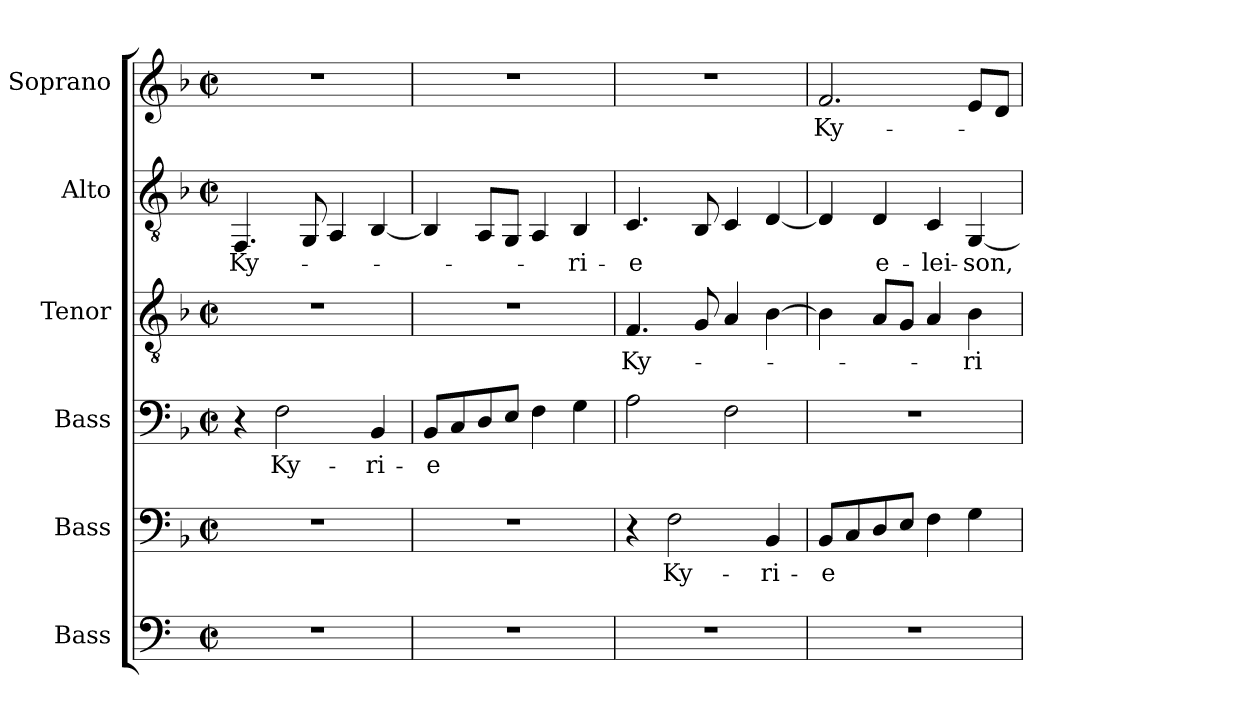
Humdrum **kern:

**kern	**kern	**text	**kern	**text	**kern	**text	**kern	**text	**kern	**text
*part6	*part5	*part5	*part4	*part4	*part3	*part3	*part2	*part2	*part1	*part1
*staff6	*staff5	*staff5	*staff4	*staff4	*staff3	*staff3	*staff2	*staff2	*staff1	*staff1
*I"Bass	*I"Bass	*	*I"Bass	*	*I"Tenor	*	*I"Alto	*	*I"Soprano	*
*I'B.	*I'B.	*	*I'B.	*	*I'T.	*	*I'A.	*	*I'S.	*
!!LO:PB:g=z
*clefF4	*clefF4	*	*clefF4	*	*clefGv2	*	*clefGv2	*	*clefG2	*
*	*	*	*	*	*ITrd7c12	*	*	*	*	*
*k[]	*k[b-]	*	*k[b-]	*	*k[b-]	*	*k[b-]	*	*k[b-]	*
*C:	*F:	*	*F:	*	*F:	*	*F:	*	*F:	*
*M2/2	*M2/2	*	*M2/2	*	*M2/2	*	*M2/2	*	*M2/2	*
*met(c|)	*met(c|)	*	*met(c|)	*	*met(c|)	*	*met(c|)	*	*met(c|)	*
=1	=1	=1	=1	=1	=1	=1	=1	=1	=1	=1
!	!	!	!	!	!	!	!	!LO:LY:b:color=#000000	!	!
1r	1r	.	4r	.	1r	.	4.FFi/	Ky-	1r	.
!	!	!	!	!LO:LY:b:color=#000000	!	!	!	!	!	!
.	.	.	2Fi\	Ky-	.	.	.	.	.	.
.	.	.	.	.	.	.	8GGi/	.	.	.
.	.	.	.	.	.	.	4AAi/	.	.	.
!	!	!	!	!LO:LY:b:color=#000000	!	!	!	!	!	!
.	.	.	4BB-i/	-ri-	.	.	[4BB-i/	.	.	.
=2	=2	=2	=2	=2	=2	=2	=2	=2	=2	=2
!	!	!	!	!LO:LY:b:color=#000000	!	!	!	!	!	!
1r	1r	.	8BB-i/L	-e	1r	.	4BB-i/]	.	1r	.
.	.	.	8Ci/	.	.	.	.	.	.	.
.	.	.	8Di/	.	.	.	8AAi/L	.	.	.
.	.	.	8Ei/J	.	.	.	8GGi/J	.	.	.
.	.	.	4Fi\	.	.	.	4AAi/	.	.	.
!	!	!	!	!	!	!	!	!LO:LY:b:color=#000000	!	!
.	.	.	4Gi\	.	.	.	4BB-i/	-ri-	.	.
=3	=3	=3	=3	=3	=3	=3	=3	=3	=3	=3
!	!	!	!	!	!	!LO:LY:b:color=#000000	!	!	!	!
!	!	!	!	!	!	!	!	!LO:LY:b:color=#000000	!	!
1r	4r	.	2Ai\	.	4.FFi/	Ky-	4.Ci/	-e	1r	.
!	!	!LO:LY:b:color=#000000	!	!	!	!	!	!	!	!
.	2Fi\	Ky-	.	.	.	.	.	.	.	.
.	.	.	.	.	8GGi/	.	8BB-i/	.	.	.
.	.	.	2Fi\	.	4AAi/	.	4Ci/	.	.	.
!	!	!LO:LY:b:color=#000000	!	!	!	!	!	!	!	!
.	4BB-i/	-ri-	.	.	[4BB-i\	.	[4Di/	.	.	.
=4	=4	=4	=4	=4	=4	=4	=4	=4	=4	=4
!	!	!LO:LY:b:color=#000000	!	!	!	!	!	!	!	!
!	!	!	!	!	!	!	!	!	!	!LO:LY:b:color=#000000
1r	8BB-i/L	-e	1r	.	4BB-i\]	.	4Di/]	.	2.fi/	Ky-
.	8Ci/	.	.	.	.	.	.	.	.	.
!	!	!	!	!	!	!	!	!LO:LY:b:color=#000000	!	!
.	8Di/	.	.	.	8AAi/L	.	4Di/	e-	.	.
.	8Ei/J	.	.	.	8GGi/J	.	.	.	.	.
!	!	!	!	!	!	!	!	!LO:LY:b:color=#000000	!	!
.	4Fi\	.	.	.	4AAi/	.	4Ci/	-lei-	.	.
!	!	!	!	!	!	!LO:LY:b:color=#000000	!	!	!	!
!	!	!	!	!	!	!	!	!LO:LY:b:color=#000000	!	!
.	4Gi\	.	.	.	4BB-i\	-ri-	[4GGi/	-son,	8ei/L	.
.	.	.	.	.	.	.	.	.	8di/J	.
=	=	=	=	=	=	=	=	=	=	=
*-	*-	*-	*-	*-	*-	*-	*-	*-	*-	*-
